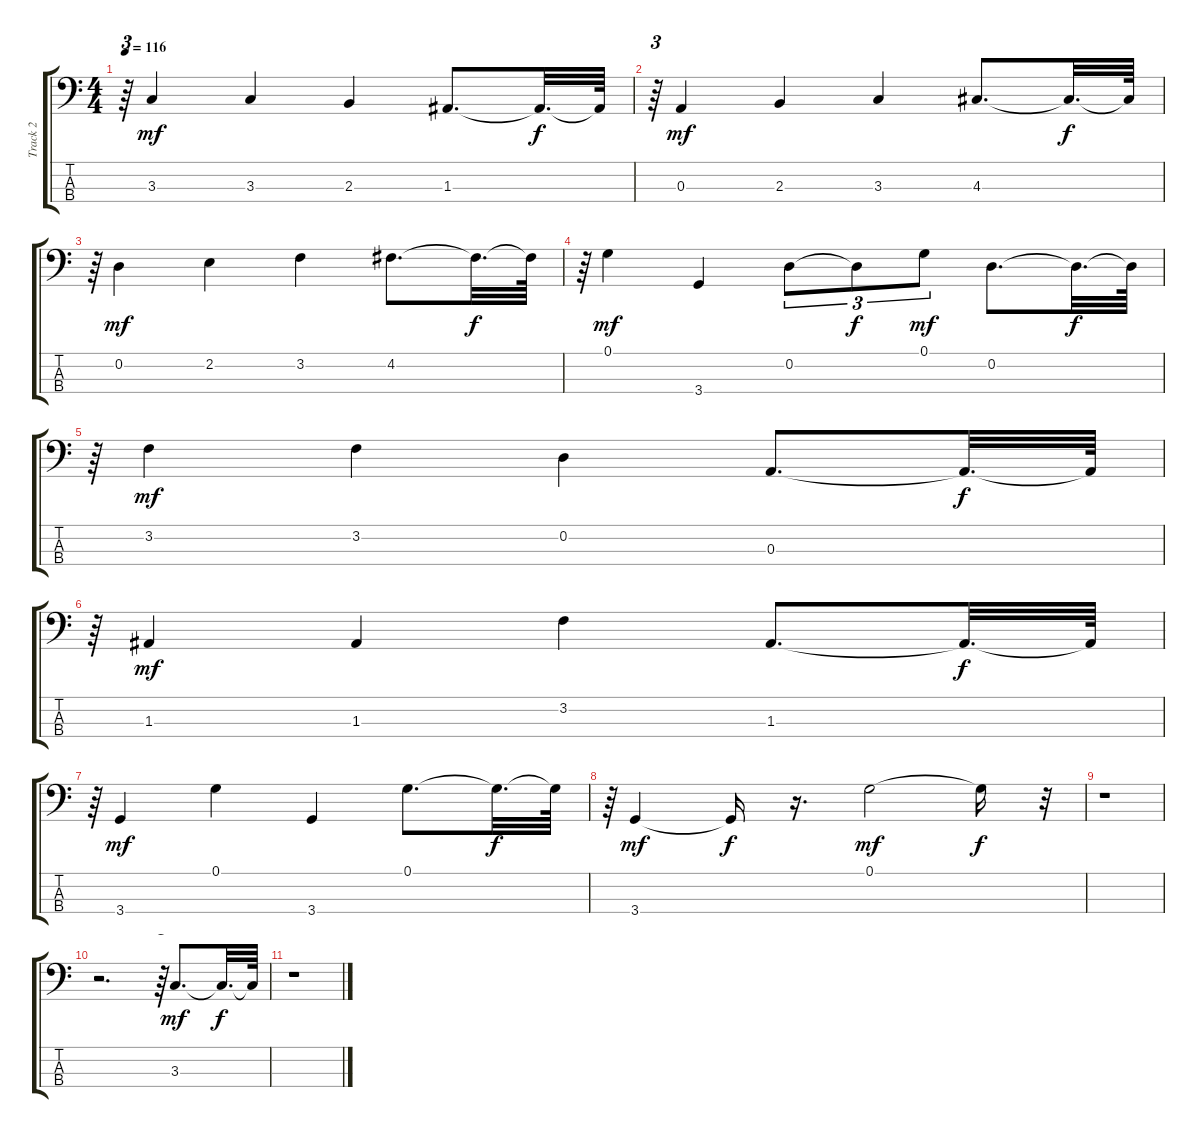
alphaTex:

\track ("Track 2" "Track 2") {instrument acousticbass}
\staff {score tabs}
\tuning (G2 D2 A1 E1) {hide}
\ts (4 4)
\tempo 116
\clef f4
\ks c
r.64{tu (3 2) dy f} 3.3.4{dy mf} 3.3.4 2.3.4 1.3.8{d} 1.3{t}.32{d dy f} 1.3{t}.64 |
r.64{tu (3 2)} 0.3.4{dy mf} 2.3.4 3.3.4 4.3.8{d} 4.3{t}.32{d dy f} 4.3{t}.64 |
r.64{tu (3 2)} 0.2.4{dy mf} 2.2.4 3.2.4 4.2.8{d} 4.2{t}.32{d dy f} 4.2{t}.64 |
r.64{tu (3 2)} 0.1.4{dy mf} 3.4.4 0.2.8{tu (3 2)} 0.2{t}.8{tu (3 2) dy f} 0.1.8{tu (3 2) dy mf} 0.2.8{d} 0.2{t}.32{d dy f} 0.2{t}.64 |
r.64{tu (3 2)} 3.2.4{dy mf} 3.2.4 0.2.4 0.3.8{d} 0.3{t}.32{d dy f} 0.3{t}.64 |
r.64{tu (3 2)} 1.3.4{dy mf} 1.3.4 3.2.4 1.3.8{d} 1.3{t}.32{d dy f} 1.3{t}.64 |
r.64{tu (3 2)} 3.4.4{dy mf} 0.1.4 3.4.4 0.1.8{d} 0.1{t}.32{d dy f} 0.1{t}.64 |
r.64{tu (3 2)} 3.4.4{dy mf} 3.4{t}.16{dy f} r.16{d} 0.1.2{dy mf} 0.1{t}.16{dy f} r.32{tu (3 2)} |
r.1 |
r.2{d} r.64{tu (3 2)} 3.3.8{d dy mf} 3.3{t}.32{d dy f} 3.3{t}.64 |
r.1
